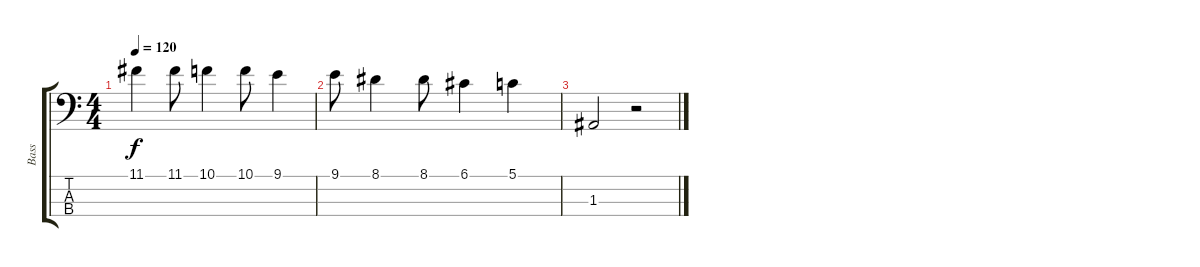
\track ("Bass" "Bass") {instrument electricbassfinger}
\staff {score tabs}
\tuning (G2 D2 A1 E1) {hide}
\ts (4 4)
\tempo 120
\clef f4
\ks c
11.1.4{dy f} 11.1.8 10.1.4 10.1.8 9.1.4 |
9.1.8 8.1.4 8.1.8 6.1.4 5.1.4 |
1.3.2 r.2
